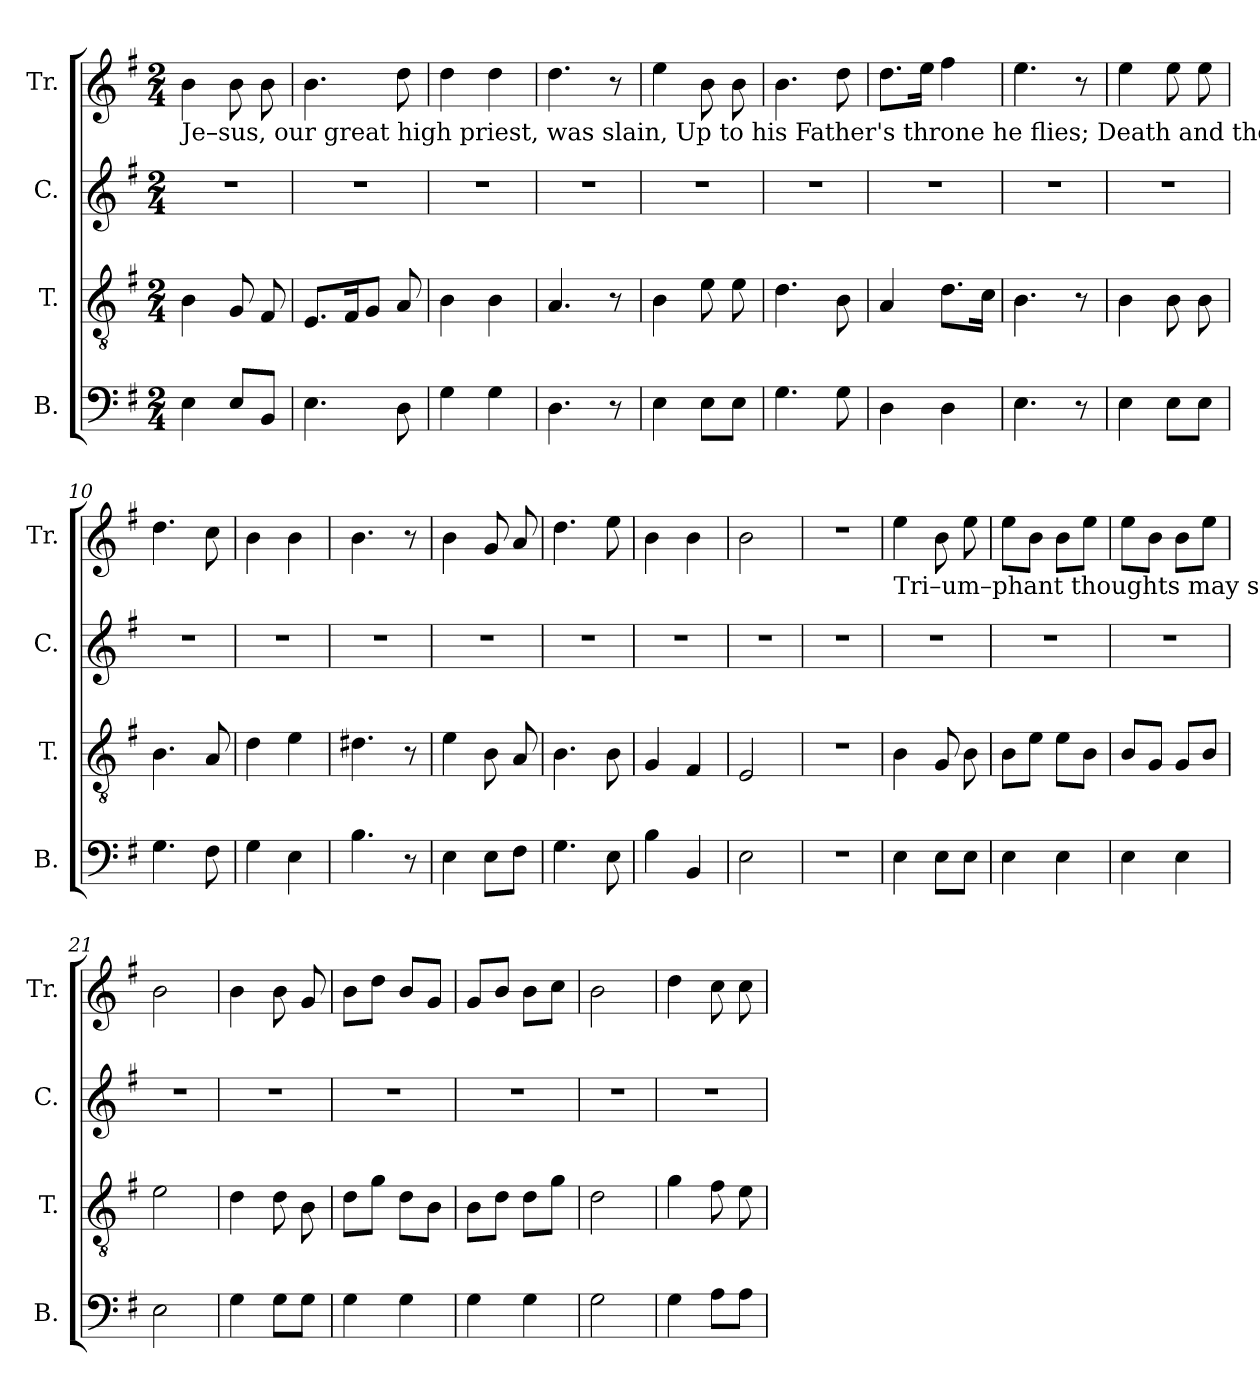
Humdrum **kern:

**kern	**kern	**kern	**kern
*part4	*part3	*part2	*part1
*staff4	*staff3	*staff2	*staff1
*I"B.	*I"T.	*I"C.	*I"Tr.
*I'B.	*I'T.	*I'C.	*I'Tr.
*clefF4	*clefGv2	*clefG2	*clefG2
*k[f#]	*k[f#]	*k[f#]	*k[f#]
*M2/4	*M2/4	*M2/4	*M2/4
*MM80	*MM80	*MM80	*MM80
=1	=1	=1	=1
!	!	!	!LO:TX:b:t=Je–sus, our  great  high  priest,   was  slain,      Up  to  his  Father's   throne  he      flies;     Death and the grave may boast in vain,  In him our strength and safety lies.
4E!\	4B!\	2r	4b!\
8E!/L	8G!/	.	8b!\
8BB!/J	8F#!/	.	8b!\
=2	=2	=2	=2
4.E!\	8.E!/L	2r	4.b!\
.	16F#!/K	.	.
.	8G!/J	.	.
8D!\	8A!/	.	8dd!\
=3	=3	=3	=3
4G!\	4B!\	2r	4dd!\
4G!\	4B!\	.	4dd!\
=4	=4	=4	=4
4.D!\	4.A!/	2r	4.dd!\
8r	8r	.	8r
=5	=5	=5	=5
4E!\	4B!\	2r	4ee!\
8E!\L	8e!\	.	8b!\
8E!\J	8e!\	.	8b!\
=6	=6	=6	=6
4.G!\	4.d!\	2r	4.b!\
8G!\	8B!\	.	8dd!\
=7	=7	=7	=7
4D!\	4A!/	2r	8.dd!\L
.	.	.	16ee!\Jk
4D!\	8.d!\L	.	4ff#!\
.	16c!\Jk	.	.
=8	=8	=8	=8
4.E!\	4.B!\	2r	4.ee!\
8r	8r	.	8r
=9	=9	=9	=9
4E!\	4B!\	2r	4ee!\
8E!\L	8B!\	.	8ee!\
8E!\J	8B!\	.	8ee!\
=10	=10	=10	=10
4.G!\	4.B!\	2r	4.dd!\
8F#!\	8A!/	.	8cc!\
=11	=11	=11	=11
4G!\	4d!\	2r	4b!\
4E!\	4e!\	.	4b!\
=12	=12	=12	=12
4.B!\	4.d#X!\	2r	4.b!\
8r	8r	.	8r
=13	=13	=13	=13
4E!\	4e!\	2r	4b!\
8E!\L	8B!\	.	8g!/
8F#!\J	8A!/	.	8a!/
=14	=14	=14	=14
4.G!\	4.B!\	2r	4.dd!\
8E!\	8B!\	.	8ee!\
=15	=15	=15	=15
4B!\	4G!/	2r	4b!\
4BB!/	4F#!/	.	4b!\
=16	=16	=16	=16
2E!\	2E!/	2r	2b!\
=17	=17	=17	=17
2r	2r	2r	2r
!!LO:LB:g=z
=18	=18	=18	=18
!	!	!	!LO:TX:b:t=Tri–um–phant  thoughts may  still be sung, Hope  is  not  boun–ded     on     the   grave;  Beyond  the  grave  our  chie–fest  song  Runs through the space of endless  days.
4E!\	4B!\	2r	4ee!\
8E!\L	8G!/	.	8b!\
8E!\J	8B!\	.	8ee!\
=19	=19	=19	=19
4E!\	8B!\L	2r	8ee!\L
.	8e!\J	.	8b!\J
4E!\	8e!\L	.	8b!\L
.	8B!\J	.	8ee!\J
=20	=20	=20	=20
4E!\	8B!/L	2r	8ee!\L
.	8G!/J	.	8b!\J
4E!\	8G!/L	.	8b!\L
.	8B!/J	.	8ee!\J
=21	=21	=21	=21
2E!\	2e!\	2r	2b!\
=22	=22	=22	=22
4G!\	4d!\	2r	4b!\
8G!\L	8d!\	.	8b!\
8G!\J	8B!\	.	8g!/
=23	=23	=23	=23
4G!\	8d!\L	2r	8b!\L
.	8g!\J	.	8dd!\J
4G!\	8d!\L	.	8b!/L
.	8B!\J	.	8g!/J
=24	=24	=24	=24
4G!\	8B!\L	2r	8g!/L
.	8d!\J	.	8b!/J
4G!\	8d!\L	.	8b!\L
.	8g!\J	.	8cc!\J
=25	=25	=25	=25
2G!\	2d!\	2r	2b!\
=26	=26	=26	=26
4G!\	4g!\	2r	4dd!\
8A!\L	8f#!\	.	8cc!\
8A!\J	8e!\	.	8cc!\
=	=	=	=
*-	*-	*-	*-
